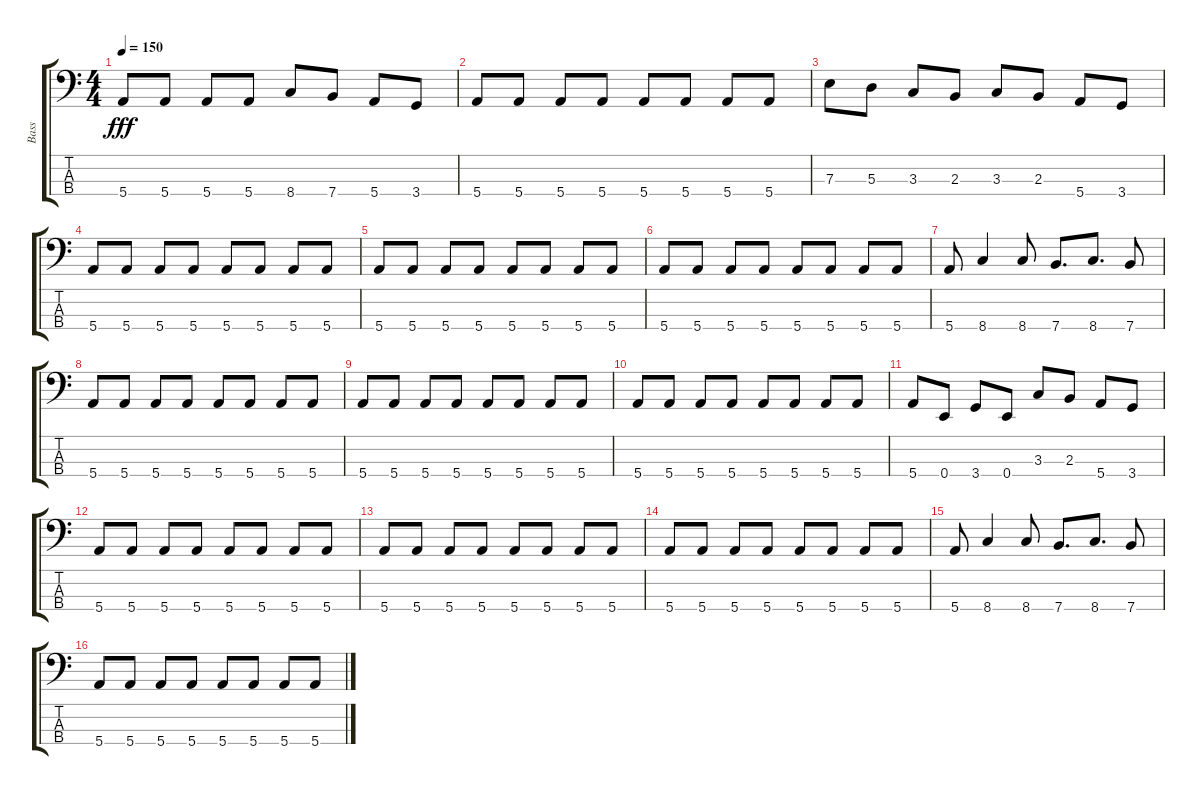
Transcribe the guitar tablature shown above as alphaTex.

\track ("Bass" "Bass") {instrument electricbasspick}
\staff {score tabs}
\tuning (G2 D2 A1 E1) {hide}
\ts (4 4)
\tempo 150
\clef f4
\ks c
5.4.8{dy fff} 5.4.8 5.4.8 5.4.8 8.4.8 7.4.8 5.4.8 3.4.8 |
5.4.8 5.4.8 5.4.8 5.4.8 5.4.8 5.4.8 5.4.8 5.4.8 |
7.3.8 5.3.8 3.3.8 2.3.8 3.3.8 2.3.8 5.4.8 3.4.8 |
5.4.8 5.4.8 5.4.8 5.4.8 5.4.8 5.4.8 5.4.8 5.4.8 |
5.4.8 5.4.8 5.4.8 5.4.8 5.4.8 5.4.8 5.4.8 5.4.8 |
5.4.8 5.4.8 5.4.8 5.4.8 5.4.8 5.4.8 5.4.8 5.4.8 |
5.4.8 8.4.4 8.4.8 7.4.8{d} 8.4.8{d} 7.4.8 |
5.4.8 5.4.8 5.4.8 5.4.8 5.4.8 5.4.8 5.4.8 5.4.8 |
5.4.8 5.4.8 5.4.8 5.4.8 5.4.8 5.4.8 5.4.8 5.4.8 |
5.4.8 5.4.8 5.4.8 5.4.8 5.4.8 5.4.8 5.4.8 5.4.8 |
5.4.8 0.4.8 3.4.8 0.4.8 3.3.8 2.3.8 5.4.8 3.4.8 |
5.4.8 5.4.8 5.4.8 5.4.8 5.4.8 5.4.8 5.4.8 5.4.8 |
5.4.8 5.4.8 5.4.8 5.4.8 5.4.8 5.4.8 5.4.8 5.4.8 |
5.4.8 5.4.8 5.4.8 5.4.8 5.4.8 5.4.8 5.4.8 5.4.8 |
5.4.8 8.4.4 8.4.8 7.4.8{d} 8.4.8{d} 7.4.8 |
5.4.8 5.4.8 5.4.8 5.4.8 5.4.8 5.4.8 5.4.8 5.4.8
